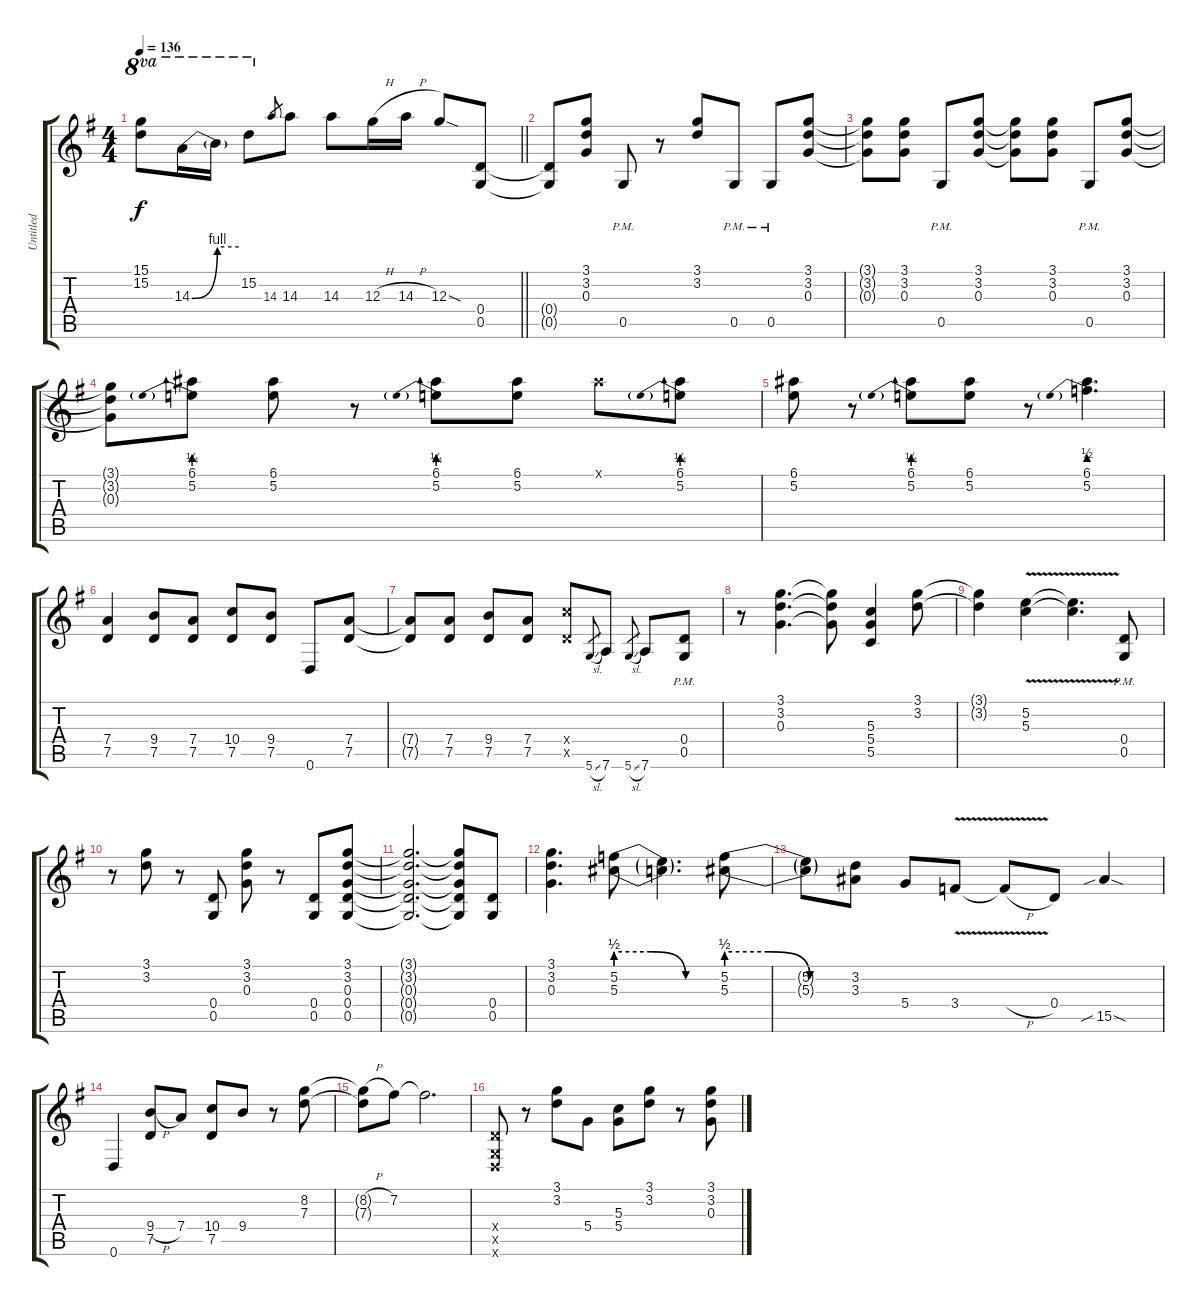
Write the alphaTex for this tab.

\track ("Untitled" "Untitled") {instrument distortionguitar}
\staff {score tabs}
\tuning (E4 B3 G3 D3 G2 D2) {hide}
\ts (4 4)
\tempo 136
\clef g2
\barLineRight lightlight
\ks g
(15.1 15.2).8{ot 8va dy f} 14.3{be (bend 0 0 60 4)}.16{ot 8va} 14.3{be (hold 0 4 60 4) t}.16{ot 8va} 15.2.8{ot 8va} 14.3.8{gr} 14.3.8 14.3.8 12.3{h}.16 14.3{h}.16 12.3{sod}.8 (0.4 0.5).8 |
(0.4{t} 0.5{t}).8 (3.1 3.2 0.3).8 0.5{pm}.8 r.8 (3.1 3.2).8 0.5{pm}.8 0.5{pm}.8 (3.1 3.2 0.3).8 |
(3.1{t} 3.2{t} 0.3{t}).8 (3.1 3.2 0.3).8 0.5{pm}.8 (3.1 3.2 0.3).8 (3.1{t} 3.2{t} 0.3{t}).8 (3.1 3.2 0.3).8 0.5{pm}.8 (3.1 3.2 0.3).8 |
(3.1{t} 3.2{t} 0.3{t}).8 (6.1 5.2{be (prebend 0 1 60 1)}).8 (6.1 5.2).8 r.8 (6.1 5.2{be (prebend 0 1 60 1)}).8 (6.1 5.2).8 6.1{x}.8 (6.1 5.2{be (prebend 0 1 60 1)}).8 |
(6.1 5.2).8 r.8 (6.1 5.2{be (prebend 0 1 60 1)}).8 (6.1 5.2).8 r.8 (6.1 5.2{be (prebend 0 2 60 2)}).4{d} |
(7.4 7.5).4 (9.4 7.5).8 (7.4 7.5).8 (10.4 7.5).8 (9.4 7.5).8 0.6.8 (7.4 7.5).8 |
(7.4{t} 7.5{t}).8 (7.4 7.5).8 (9.4 7.5).8 (7.4 7.5).8 (10.4{x} 7.5{x}).8 5.6{sl}.8{gr} 7.6.8 5.6{sl}.8{gr} 7.6.8 (0.4{pm} 0.5{pm}).8 |
r.8 (3.1 3.2 0.3).4{d} (3.1{t} 3.2{t} 0.3{t}).8 (5.3 5.4 5.5).4 (3.1 3.2).8 |
(3.1{t} 3.2{t}).4 (5.2{v} 5.3{v}).4 (5.2{v t} 5.3{v t}).4{d} (0.4{pm} 0.5{pm}).8 |
r.8 (3.1 3.2).8 r.8 (0.4 0.5).8 (3.1 3.2 0.3).8 r.8 (0.4 0.5).8 (3.1 3.2 0.3 0.4 0.5).8 |
(3.1{t} 3.2{t} 0.3{t} 0.4{t} 0.5{t}).2{d} (3.1{t} 3.2{t} 0.3{t} 0.4{t} 0.5{t}).8 (0.4 0.5).8 |
(3.1 3.2 0.3).4{d} (5.2{be (custom 0 2 20 2 40 0 60 0)} 5.3{be (custom 0 2 20 2 40 0 60 0)}).8 (5.2{t} 5.3{t}).4{d} (5.2{be (custom 0 2 20 2 40 0 60 0)} 5.3{be (custom 0 2 20 2 40 0 60 0)}).8 |
(5.2{t} 5.3{t}).8 (3.2 3.3).8 5.4.8 3.4{v}.8 3.4{h t}.8 0.4.8 15.5{sib sod}.4 |
0.6.4 (9.4{h} 7.5).8 7.4.8 (10.4 7.5).8 9.4.8 r.8 (8.2 7.3).8 |
(8.2{h t} 7.3{t}).8 7.2.8 7.2{t}.2{d} |
(0.4{x} 0.5{x} 0.6{x}).8 r.8 (3.1 3.2).8 5.4.8 (5.3 5.4).8 (3.1 3.2).8 r.8 (3.1 3.2 0.3).8
